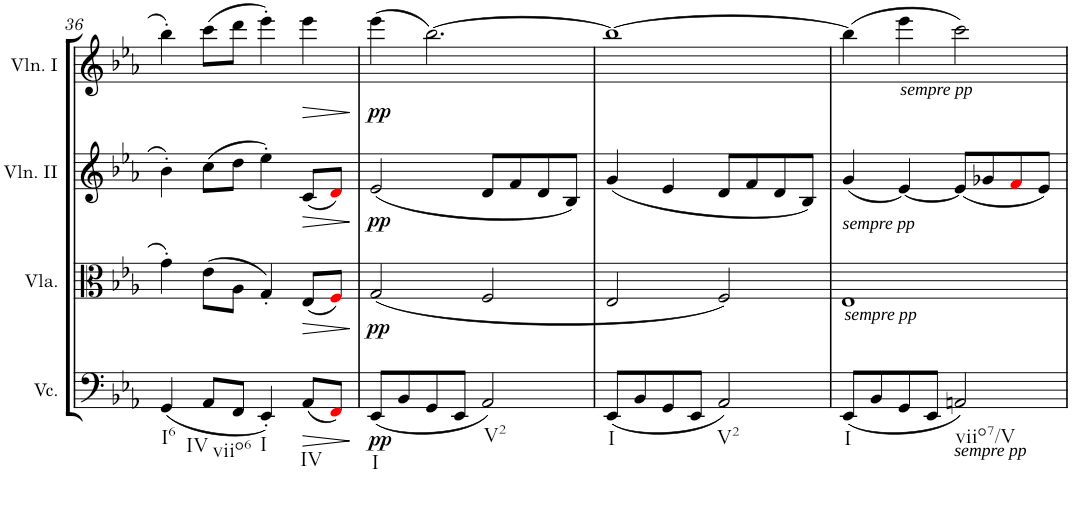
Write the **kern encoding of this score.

**kern	**dynam	**kern	**dynam	**kern	**dynam	**kern	**dynam
*part4	*part4	*part3	*part3	*part2	*part2	*part1	*part1
*staff4	*staff4	*staff3	*staff3	*staff2	*staff2	*staff1	*staff1
*I"Violoncello	*	*I"Viola	*	*I"Violin II	*	*I"Violin I	*
*I'Vc.	*	*I'Vla.	*	*I'Vln. II	*	*I'Vln. I	*
!!LO:PB:g=z
*clefF4	*	*clefC3	*	*clefG2	*	*clefG2	*
*k[b-e-a-]	*	*k[b-e-a-]	*	*k[b-e-a-]	*	*k[b-e-a-]	*
*M2/2	*	*M2/2	*	*M2/2	*	*M2/2	*
*met(c|)	*	*met(c|)	*	*met(c|)	*	*met(c|)	*
=36	=36	=36	=36	=36	=36	=36	=36
!LO:TX:b:t=I6	!	!	!	!	!	!	!
(4GG/	.	4g'\	.	4b-'\	.	4bb-'\	.
!LO:TX:b:t=IV	!	!	!	!	!	!	!
8AA-/L	.	(8e-\L	.	(8cc\L	.	(8ccc\L	.
!LO:TX:b:t=viio6	!	!	!	!	!	!	!
8FF/J	.	8A-\J	.	8dd\J	.	8ddd\J	.
!LO:TX:b:t=I	!	!	!	!	!	!	!
4EE-'/)	.	4G'/)	.	4ee-'\)	.	4eee-'\)	.
!LO:TX:b:t=IV	!	!	!	!	!	!	!
!	!LO:HP:b	!	!LO:HP:b	!	!LO:HP:b	!	!LO:HP:b
(8AA-/L	>	(8E-/L	>	(8c/L	>	4eee-\	>
8FFi/J)	.	8Fi/J)	.	8di/J)	.	.	.
.	]	.	]	.	]	.	]
=37	=37	=37	=37	=37	=37	=37	=37
!LO:TX:b:t=I	!	!	!	!	!	!	!
!	!LO:DY:b	!	!LO:DY:b	!	!LO:DY:b	!	!LO:DY:b
(8EE-/L	pp	(2G/	pp	(2e-/	pp	(4eee-\	pp
8BB-/	.	.	.	.	.	.	.
8GG/	.	.	.	.	.	[2.bb-\)	.
8EE-/J	.	.	.	.	.	.	.
!LO:TX:b:t=V2	!	!	!	!	!	!	!
2AA-/)	.	2F/	.	8d/L	.	.	.
.	.	.	.	8f/	.	.	.
.	.	.	.	8d/	.	.	.
.	.	.	.	8B-/J)	.	.	.
=38	=38	=38	=38	=38	=38	=38	=38
!LO:TX:b:t=I	!	!	!	!	!	!	!
(8EE-/L	.	2E-/	.	(4g/	.	1bb-_	.
8BB-/	.	.	.	.	.	.	.
8GG/	.	.	.	4e-/	.	.	.
8EE-/J	.	.	.	.	.	.	.
!LO:TX:b:t=V2	!	!	!	!	!	!	!
2AA-/)	.	2F/)	.	8d/L	.	.	.
.	.	.	.	8f/	.	.	.
.	.	.	.	8d/	.	.	.
.	.	.	.	8B-/J)	.	.	.
=39	=39	=39	=39	=39	=39	=39	=39
!	!	!LO:TX:a:i:t=sempre pp	!	!	!	!	!
!	!	!LO:TX:b:i:t=sempre pp	!	!	!	!	!
!LO:TX:b:t=I	!	!	!	!	!	!	!
(8EE-/L	.	1E-	.	(4g/	.	(4bb-\]	.
8BB-/	.	.	.	.	.	.	.
!	!	!	!	!	!	!LO:TX:b:i:t=sempre pp	!
8GG/	.	.	.	[4e-/)	.	4eee-\	.
8EE-/J	.	.	.	.	.	.	.
!LO:TX:b:i:t=sempre pp	!	!	!	!	!	!	!
!LO:TX:b:t=viio7/V	!	!	!	!	!	!	!
2AAn/)	.	.	.	(8e-/L]	.	2ccc\)	.
.	.	.	.	8g-X/	.	.	.
.	.	.	.	8fi/	.	.	.
.	.	.	.	8e-/J)	.	.	.
=	=	=	=	=	=	=	=
*-	*-	*-	*-	*-	*-	*-	*-
